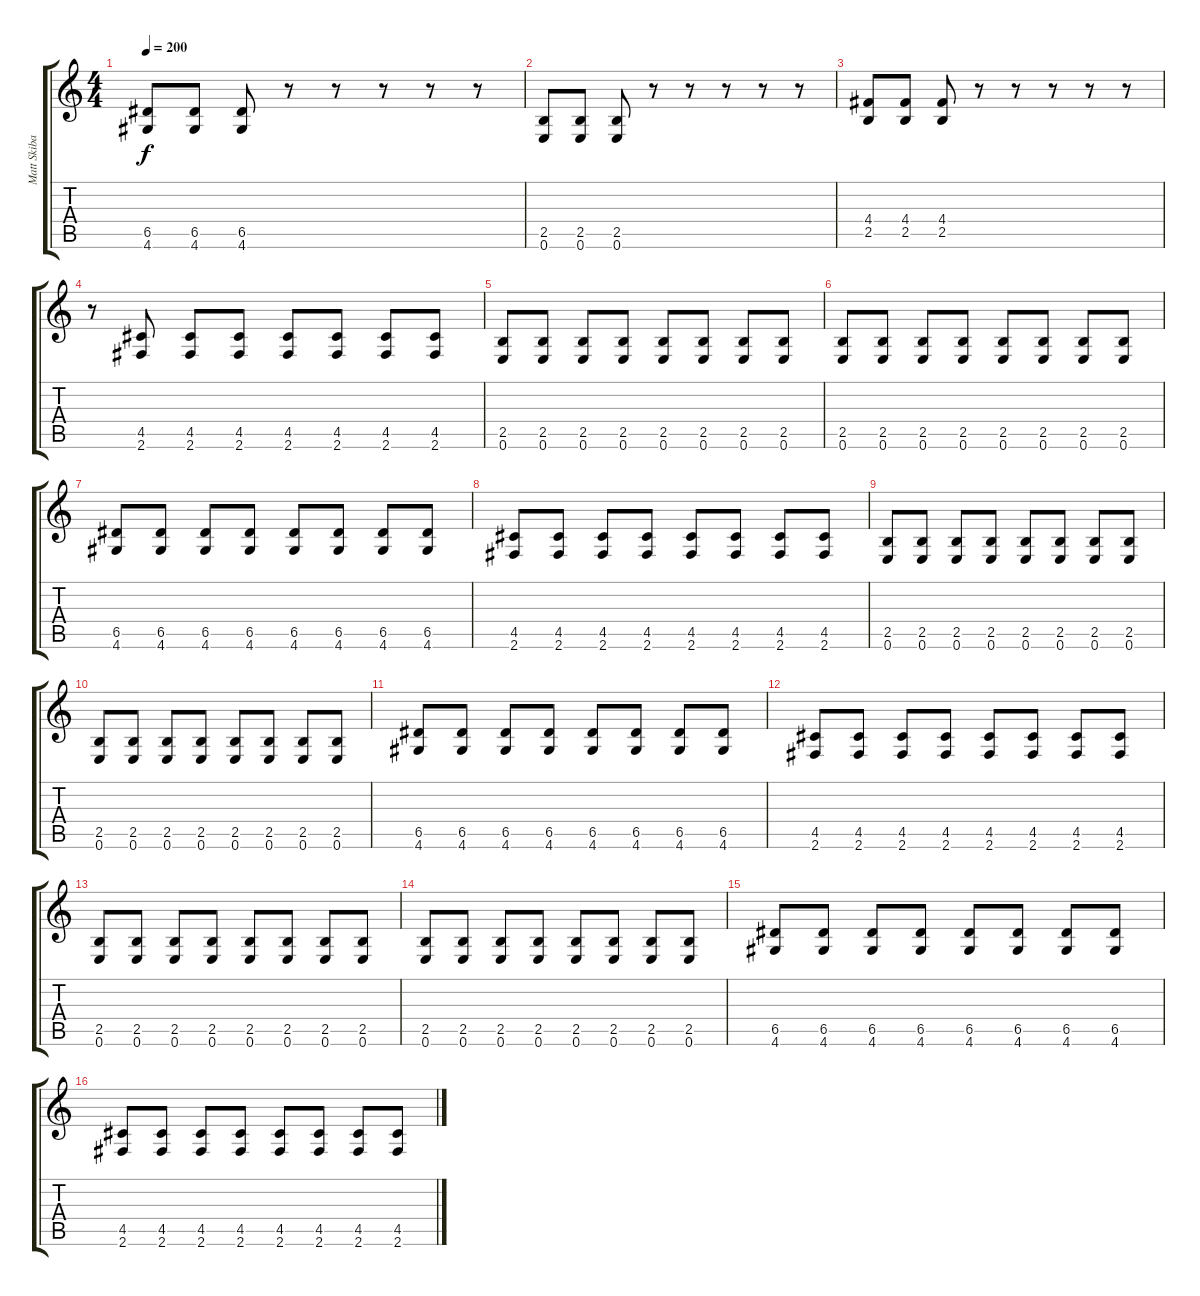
\track ("Matt Skiba" "Matt Skiba") {instrument distortionguitar}
\staff {score tabs}
\tuning (E4 B3 G3 D3 A2 E2) {hide}
\ts (4 4)
\tempo 200
\clef g2
\ks c
(6.5 4.6).8{dy f} (6.5 4.6).8 (6.5 4.6).8 r.8 r.8 r.8 r.8 r.8 |
(2.5 0.6).8 (2.5 0.6).8 (2.5 0.6).8 r.8 r.8 r.8 r.8 r.8 |
(4.4 2.5).8 (4.4 2.5).8 (4.4 2.5).8 r.8 r.8 r.8 r.8 r.8 |
r.8 (4.5 2.6).8 (4.5 2.6).8 (4.5 2.6).8 (4.5 2.6).8 (4.5 2.6).8 (4.5 2.6).8 (4.5 2.6).8 |
(2.5 0.6).8 (2.5 0.6).8 (2.5 0.6).8 (2.5 0.6).8 (2.5 0.6).8 (2.5 0.6).8 (2.5 0.6).8 (2.5 0.6).8 |
(2.5 0.6).8 (2.5 0.6).8 (2.5 0.6).8 (2.5 0.6).8 (2.5 0.6).8 (2.5 0.6).8 (2.5 0.6).8 (2.5 0.6).8 |
(6.5 4.6).8 (6.5 4.6).8 (6.5 4.6).8 (6.5 4.6).8 (6.5 4.6).8 (6.5 4.6).8 (6.5 4.6).8 (6.5 4.6).8 |
(4.5 2.6).8 (4.5 2.6).8 (4.5 2.6).8 (4.5 2.6).8 (4.5 2.6).8 (4.5 2.6).8 (4.5 2.6).8 (4.5 2.6).8 |
(2.5 0.6).8 (2.5 0.6).8 (2.5 0.6).8 (2.5 0.6).8 (2.5 0.6).8 (2.5 0.6).8 (2.5 0.6).8 (2.5 0.6).8 |
(2.5 0.6).8 (2.5 0.6).8 (2.5 0.6).8 (2.5 0.6).8 (2.5 0.6).8 (2.5 0.6).8 (2.5 0.6).8 (2.5 0.6).8 |
(6.5 4.6).8 (6.5 4.6).8 (6.5 4.6).8 (6.5 4.6).8 (6.5 4.6).8 (6.5 4.6).8 (6.5 4.6).8 (6.5 4.6).8 |
(4.5 2.6).8 (4.5 2.6).8 (4.5 2.6).8 (4.5 2.6).8 (4.5 2.6).8 (4.5 2.6).8 (4.5 2.6).8 (4.5 2.6).8 |
(2.5 0.6).8 (2.5 0.6).8 (2.5 0.6).8 (2.5 0.6).8 (2.5 0.6).8 (2.5 0.6).8 (2.5 0.6).8 (2.5 0.6).8 |
(2.5 0.6).8 (2.5 0.6).8 (2.5 0.6).8 (2.5 0.6).8 (2.5 0.6).8 (2.5 0.6).8 (2.5 0.6).8 (2.5 0.6).8 |
(6.5 4.6).8 (6.5 4.6).8 (6.5 4.6).8 (6.5 4.6).8 (6.5 4.6).8 (6.5 4.6).8 (6.5 4.6).8 (6.5 4.6).8 |
(4.5 2.6).8 (4.5 2.6).8 (4.5 2.6).8 (4.5 2.6).8 (4.5 2.6).8 (4.5 2.6).8 (4.5 2.6).8 (4.5 2.6).8
